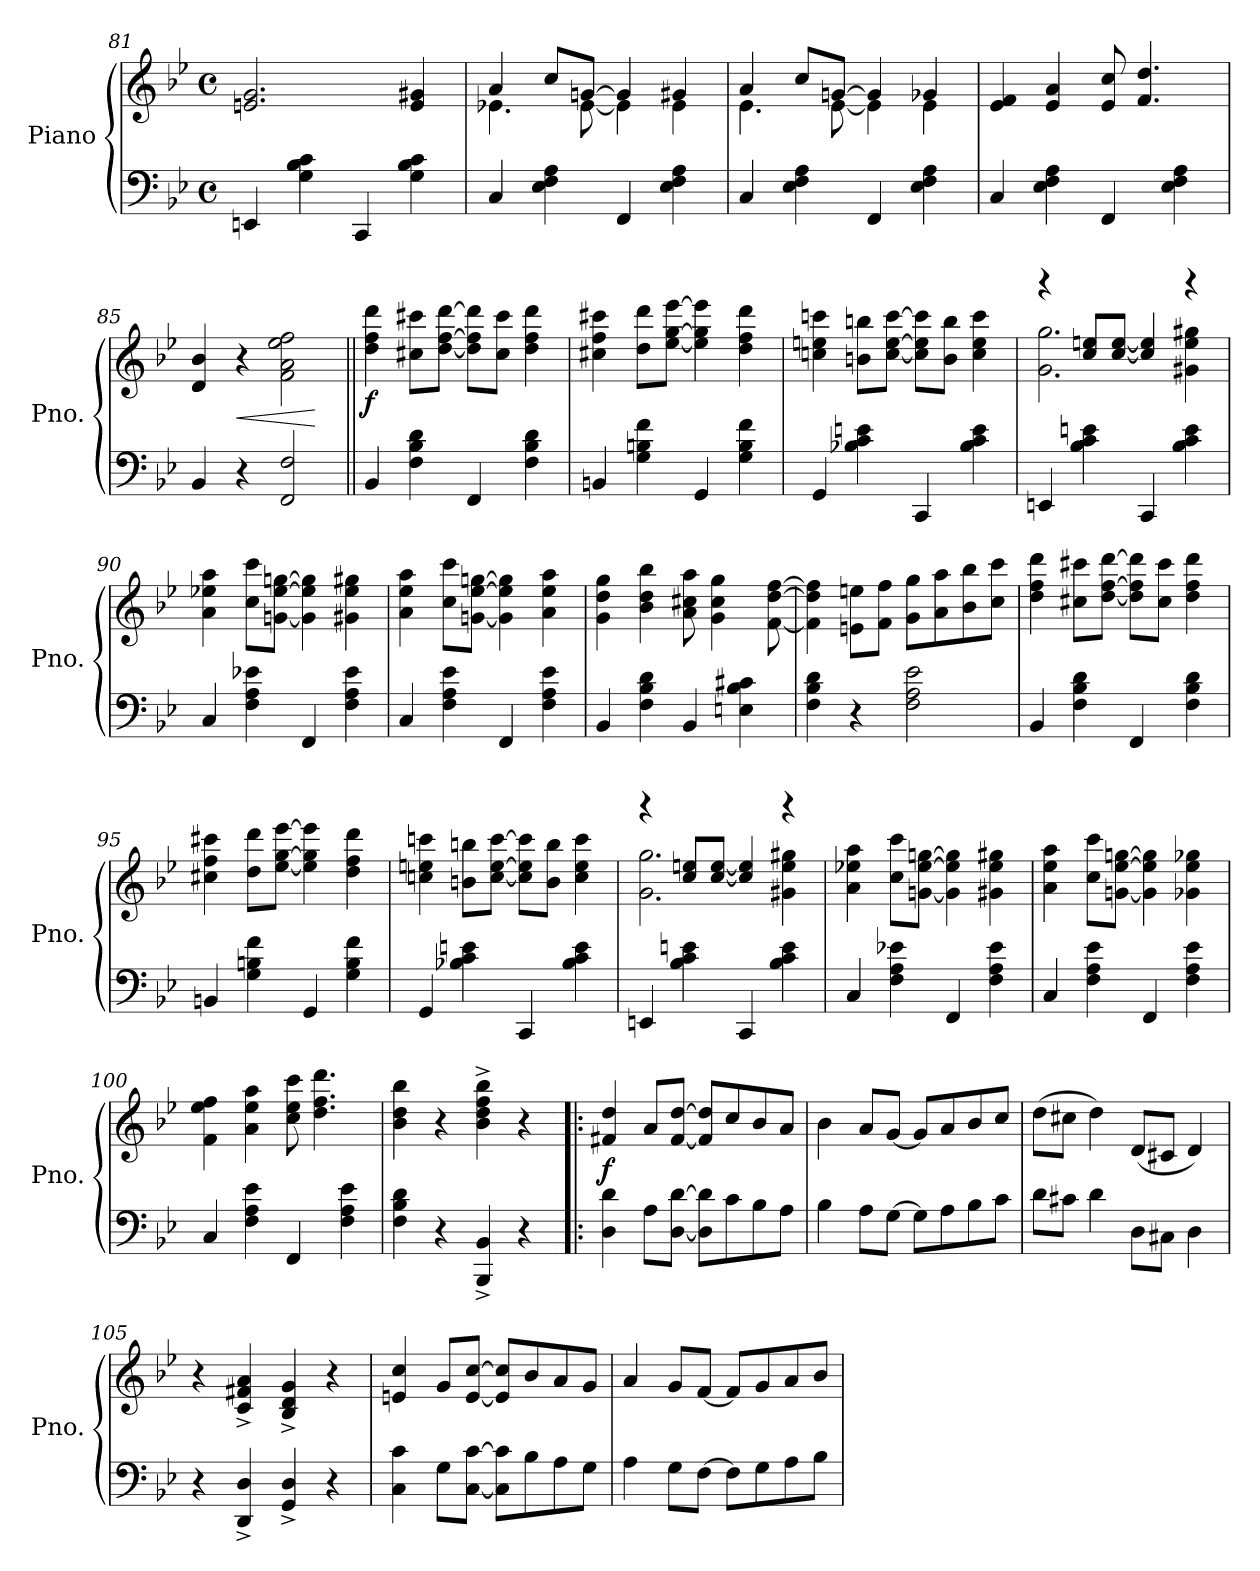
**kern	**kern	**dynam
*part1	*part1	*part1
*staff2	*staff1	*staff1/2
*I"Piano	*	*
*I'Pno.	*	*
*clefF4	*clefG2	*
*k[b-e-]	*k[b-e-]	*
*M4/4	*M4/4	*
*met(c)	*met(c)	*
=81	=81	=81
4EEn/	2.en/ 2.g/	.
4G\ 4B-\ 4c\	.	.
4CC/	.	.
4G\ 4B-\ 4c\	4e/ 4g#X/	.
=82	=82	=82
*	*^	*
4C/	4a/	4.e-X\	.
4E-\ 4F\ 4A\	8cc/L	.	.
.	[8gn/J	[8e-\	.
4FF/	4g/]	4e-\]	.
4E-\ 4F\ 4A\	4g#X/	4e-\	.
=83	=83	=83	=83
4C/	4a/	4.e-\	.
4E-\ 4F\ 4A\	8cc/L	.	.
.	[8gn/J	[8e-\	.
4FF/	4g/]	4e-\]	.
4E-\ 4F\ 4A\	4g-X/	4e-\	.
*	*v	*v	*
=84	=84	=84
4C/	4e-/ 4f/	.
4E-\ 4F\ 4A\	4e-/ 4a/	.
4FF/	8e-/ 8cc/	.
.	4.f/ 4.dd/	.
4E-\ 4F\ 4A\	.	.
=85	=85	=85
4BB-/	4d/ 4b-/	.
!	!	!LO:HP:b
4r	4r	<
2FF/ 2F/	2f\ 2a\ 2ee-\ 2ff\	.
.	.	[
!!LO:LB:g=z
=86||	=86||	=86||
!	!	!LO:DY:b
4BB-/	4dd\ 4ff\ 4ddd\	f
4F\ 4B-\ 4d\	8cc#X\ 8ccc#X\L	.
.	[8dd\ [8ff\ [8ddd\J	.
4FF/	8dd\] 8ff\] 8ddd\]L	.
.	8cc#\ 8ccc#\J	.
4F\ 4B-\ 4d\	4dd\ 4ff\ 4ddd\	.
=87	=87	=87
4BBn/	4cc#X\ 4ff\ 4ccc#X\	.
4G\ 4Bn\ 4f\	8dd\ 8ddd\L	.
.	[8ee-\ [8gg\ [8eee-\J	.
4GG/	4ee-\] 4gg\] 4eee-\]	.
4G\ 4B\ 4f\	4dd\ 4ff\ 4ddd\	.
=88	=88	=88
4GG/	4ccn\ 4een\ 4cccn\	.
4B-X\ 4c\ 4en\	8bn\ 8bbn\L	.
.	[8cc\ [8ee\ [8ccc\J	.
4CC/	8cc\] 8ee\] 8ccc\]L	.
.	8b\ 8bb\J	.
4B-\ 4c\ 4e\	4cc\ 4ee\ 4ccc\	.
=89	=89	=89
*	*^	*
4EEn/	2.g\ 2.gg\	4rbbb	.
4B-\ 4c\ 4en\	.	8cc/ 8een/L	.
.	.	[8cc/ [8ee/J	.
4CC/	.	4cc/] 4ee/]	.
4B-\ 4c\ 4e\	4g#X\ 4ee\ 4gg#X\	4rbbb	.
*	*v	*v	*
=90	=90	=90
4C/	4a\ 4ee-X\ 4aa\	.
4F\ 4A\ 4e-X\	8cc\ 8ccc\L	.
.	[8gn\ [8ee-\ [8ggn\J	.
4FF/	4g\] 4ee-\] 4gg\]	.
4F\ 4A\ 4e-\	4g#X\ 4ee-\ 4gg#X\	.
!!LO:LB:g=z
=91	=91	=91
4C/	4a\ 4ee-\ 4aa\	.
4F\ 4A\ 4e-\	8cc\ 8ccc\L	.
.	[8gn\ [8ee-\ [8ggn\J	.
4FF/	4g\] 4ee-\] 4gg\]	.
4F\ 4A\ 4e-\	4a\ 4ee-\ 4aa\	.
=92	=92	=92
4BB-/	4g\ 4dd\ 4gg\	.
4F\ 4B-\ 4d\	4b-\ 4dd\ 4bb-\	.
4BB-/	8a\ 8cc#X\ 8aa\	.
.	4g\ 4cc#\ 4gg\	.
4En\ 4B-\ 4c#X\	.	.
.	[8f\ [8dd\ [8ff\	.
=93	=93	=93
4F\ 4B-\ 4d\	4f\] 4dd\] 4ff\]	.
4r	8en\ 8een\L	.
.	8f\ 8ff\J	.
2F\ 2A\ 2e-\	8g\ 8gg\L	.
.	8a\ 8aa\	.
.	8b-\ 8bb-\	.
.	8cc\ 8ccc\J	.
=94	=94	=94
4BB-/	4dd\ 4ff\ 4ddd\	.
4F\ 4B-\ 4d\	8cc#X\ 8ccc#X\L	.
.	[8dd\ [8ff\ [8ddd\J	.
4FF/	8dd\] 8ff\] 8ddd\]L	.
.	8cc#\ 8ccc#\J	.
4F\ 4B-\ 4d\	4dd\ 4ff\ 4ddd\	.
=95	=95	=95
4BBn/	4cc#X\ 4ff\ 4ccc#X\	.
4G\ 4Bn\ 4f\	8dd\ 8ddd\L	.
.	[8ee-\ [8gg\ [8eee-\J	.
4GG/	4ee-\] 4gg\] 4eee-\]	.
4G\ 4B\ 4f\	4dd\ 4ff\ 4ddd\	.
!!LO:LB:g=z
=96	=96	=96
4GG/	4ccn\ 4een\ 4cccn\	.
4B-X\ 4c\ 4en\	8bn\ 8bbn\L	.
.	[8cc\ [8ee\ [8ccc\J	.
4CC/	8cc\] 8ee\] 8ccc\]L	.
.	8b\ 8bb\J	.
4B-\ 4c\ 4e\	4cc\ 4ee\ 4ccc\	.
=97	=97	=97
*	*^	*
4EEn/	2.g\ 2.gg\	4rbbb	.
4B-\ 4c\ 4en\	.	8cc/ 8een/L	.
.	.	[8cc/ [8ee/J	.
4CC/	.	4cc/] 4ee/]	.
4B-\ 4c\ 4e\	4g#X\ 4ee\ 4gg#X\	4rbbb	.
*	*v	*v	*
=98	=98	=98
4C/	4a\ 4ee-X\ 4aa\	.
4F\ 4A\ 4e-X\	8cc\ 8ccc\L	.
.	[8gn\ [8ee-\ [8ggn\J	.
4FF/	4g\] 4ee-\] 4gg\]	.
4F\ 4A\ 4e-\	4g#X\ 4ee-\ 4gg#X\	.
=99	=99	=99
4C/	4a\ 4ee-\ 4aa\	.
4F\ 4A\ 4e-\	8cc\ 8ccc\L	.
.	[8gn\ [8ee-\ [8ggn\J	.
4FF/	4g\] 4ee-\] 4gg\]	.
4F\ 4A\ 4e-\	4g-X\ 4ee-\ 4gg-X\	.
=100	=100	=100
4C/	4f\ 4ee-\ 4ff\	.
4F\ 4A\ 4e-\	4a\ 4ee-\ 4aa\	.
4FF/	8cc\ 8ee-\ 8ccc\	.
.	4.dd\ 4.ff\ 4.ddd\	.
4F\ 4A\ 4e-\	.	.
=101	=101	=101
4F\ 4B-\ 4d\	4b-\ 4dd\ 4bb-\	.
4r	4r	.
4BBB-/^ 4BB-/^	4b-\^ 4dd\^ 4ff\^ 4bb-\^	.
4r	4r	.
!!LO:PB:g=z
=102!|:	=102!|:	=102!|:
!	!	!LO:DY:b
4D\ 4d\	4f#X/ 4dd/	f
8A\L	8a/L	.
[8D\ [8d\J	[8f#/ [8dd/J	.
8D\] 8d\]L	8f#/] 8dd/]L	.
8c\	8cc/	.
8B-\	8b-/	.
8A\J	8a/J	.
=103	=103	=103
4B-\	4b-\	.
8A\L	8a/L	.
[8G\J	[8g/J	.
8G\L]	8g/L]	.
8A\	8a/	.
8B-\	8b-/	.
8c\J	8cc/J	.
=104	=104	=104
8d\L	(>8dd\L	.
8c#X\J	8cc#X\J	.
4d\	4dd\)	.
8D\L	(<8d/L	.
8C#X\J	8c#X/J	.
4D\	4d/)	.
=105	=105	=105
4r	4r	.
4DD/^ 4D/^	4c/^ 4f#X/^ 4a/^	.
4GG/^ 4D/^	4B-/^ 4d/^ 4g/^	.
4r	4r	.
=106	=106	=106
4C\ 4c\	4en/ 4cc/	.
8G\L	8g/L	.
[8C\ [8c\J	[8e/ [8cc/J	.
8C\] 8c\]L	8e/] 8cc/]L	.
8B-\	8b-/	.
8A\	8a/	.
8G\J	8g/J	.
!!LO:LB:g=z
=107	=107	=107
4A\	4a/	.
8G\L	8g/L	.
[8F\J	[8f/J	.
8F\L]	8f/L]	.
8G\	8g/	.
8A\	8a/	.
8B-\J	8b-/J	.
=	=	=
*-	*-	*-
